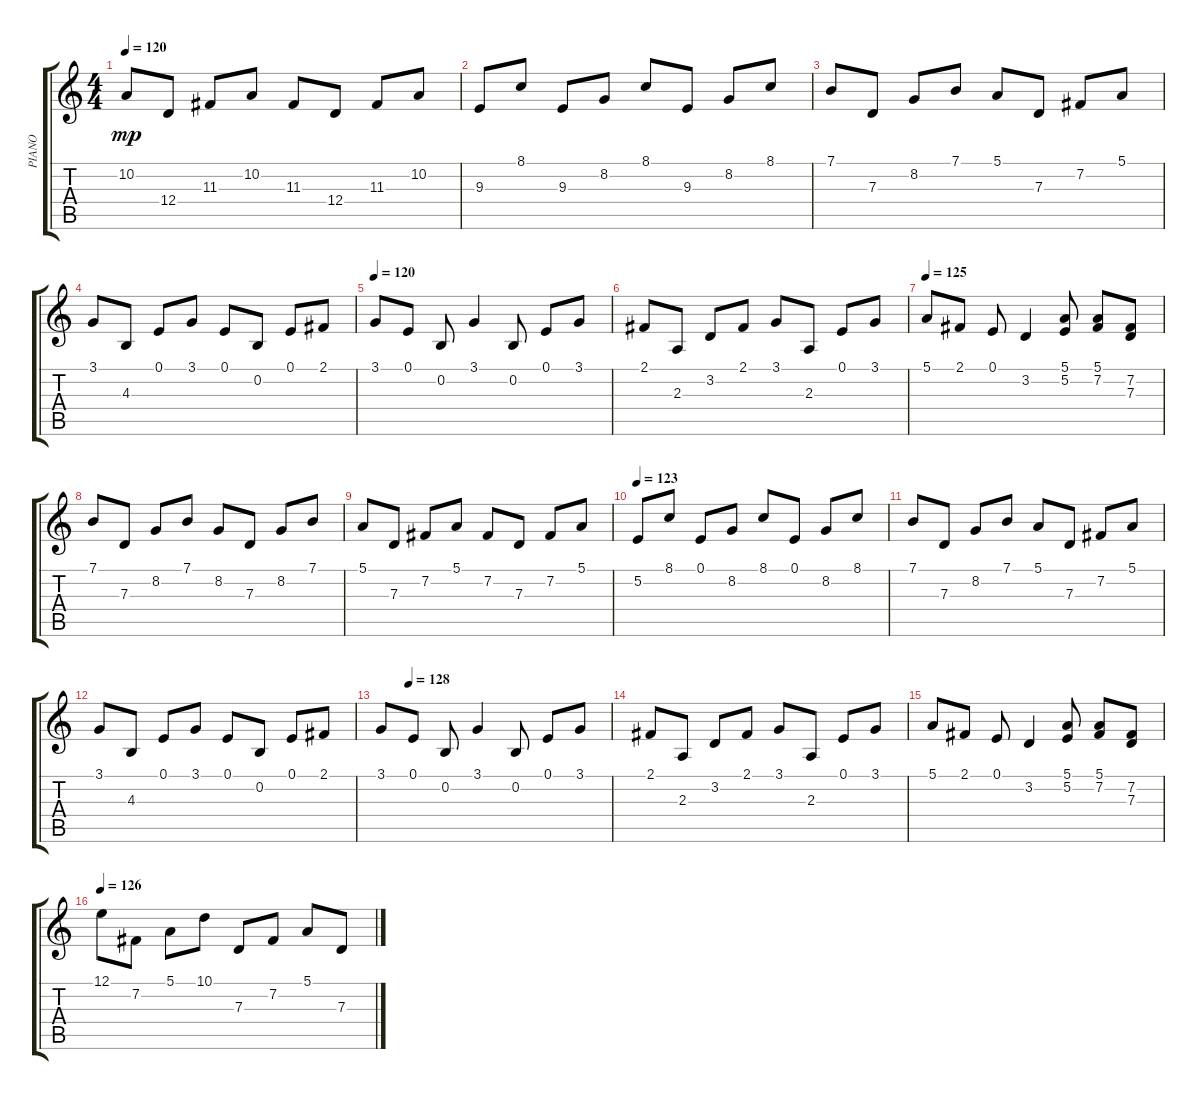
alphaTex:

\track ("PIANO" "PIANO") {instrument acousticgrandpiano}
\staff {score tabs}
\tuning (E4 B3 G3 D3 A2 E2) {hide}
\ts (4 4)
\tempo 120
\clef g2
\ks c
10.2.8{dy mp} 12.4.8 11.3.8 10.2.8 11.3.8 12.4.8 11.3.8 10.2.8 |
9.3.8 8.1.8 9.3.8 8.2.8 8.1.8 9.3.8 8.2.8 8.1.8 |
7.1.8 7.3.8 8.2.8 7.1.8 5.1.8 7.3.8 7.2.8 5.1.8 |
3.1.8 4.3.8 0.1.8 3.1.8 0.1.8 0.2.8 0.1.8 2.1.8 |
\tempo 120
3.1.8 0.1.8 0.2.8 3.1.4 0.2.8 0.1.8 3.1.8 |
2.1.8 2.3.8 3.2.8 2.1.8 3.1.8 2.3.8 0.1.8 3.1.8 |
\tempo 125
5.1.8 2.1.8 0.1.8 3.2.4 (5.1 5.2).8 (5.1 7.2).8 (7.2 7.3).8 |
7.1.8 7.3.8 8.2.8 7.1.8 8.2.8 7.3.8 8.2.8 7.1.8 |
5.1.8 7.3.8 7.2.8 5.1.8 7.2.8 7.3.8 7.2.8 5.1.8 |
\tempo 123
5.2.8 8.1.8 0.1.8 8.2.8 8.1.8 0.1.8 8.2.8 8.1.8 |
7.1.8 7.3.8 8.2.8 7.1.8 5.1.8 7.3.8 7.2.8 5.1.8 |
3.1.8 4.3.8 0.1.8 3.1.8 0.1.8 0.2.8 0.1.8 2.1.8 |
\tempo (128 0.125)
3.1.8 0.1.8 0.2.8 3.1.4 0.2.8 0.1.8 3.1.8 |
2.1.8 2.3.8 3.2.8 2.1.8 3.1.8 2.3.8 0.1.8 3.1.8 |
5.1.8 2.1.8 0.1.8 3.2.4 (5.1 5.2).8 (5.1 7.2).8 (7.2 7.3).8 |
\tempo 126
12.1.8 7.2.8 5.1.8 10.1.8 7.3.8 7.2.8 5.1.8 7.3.8
